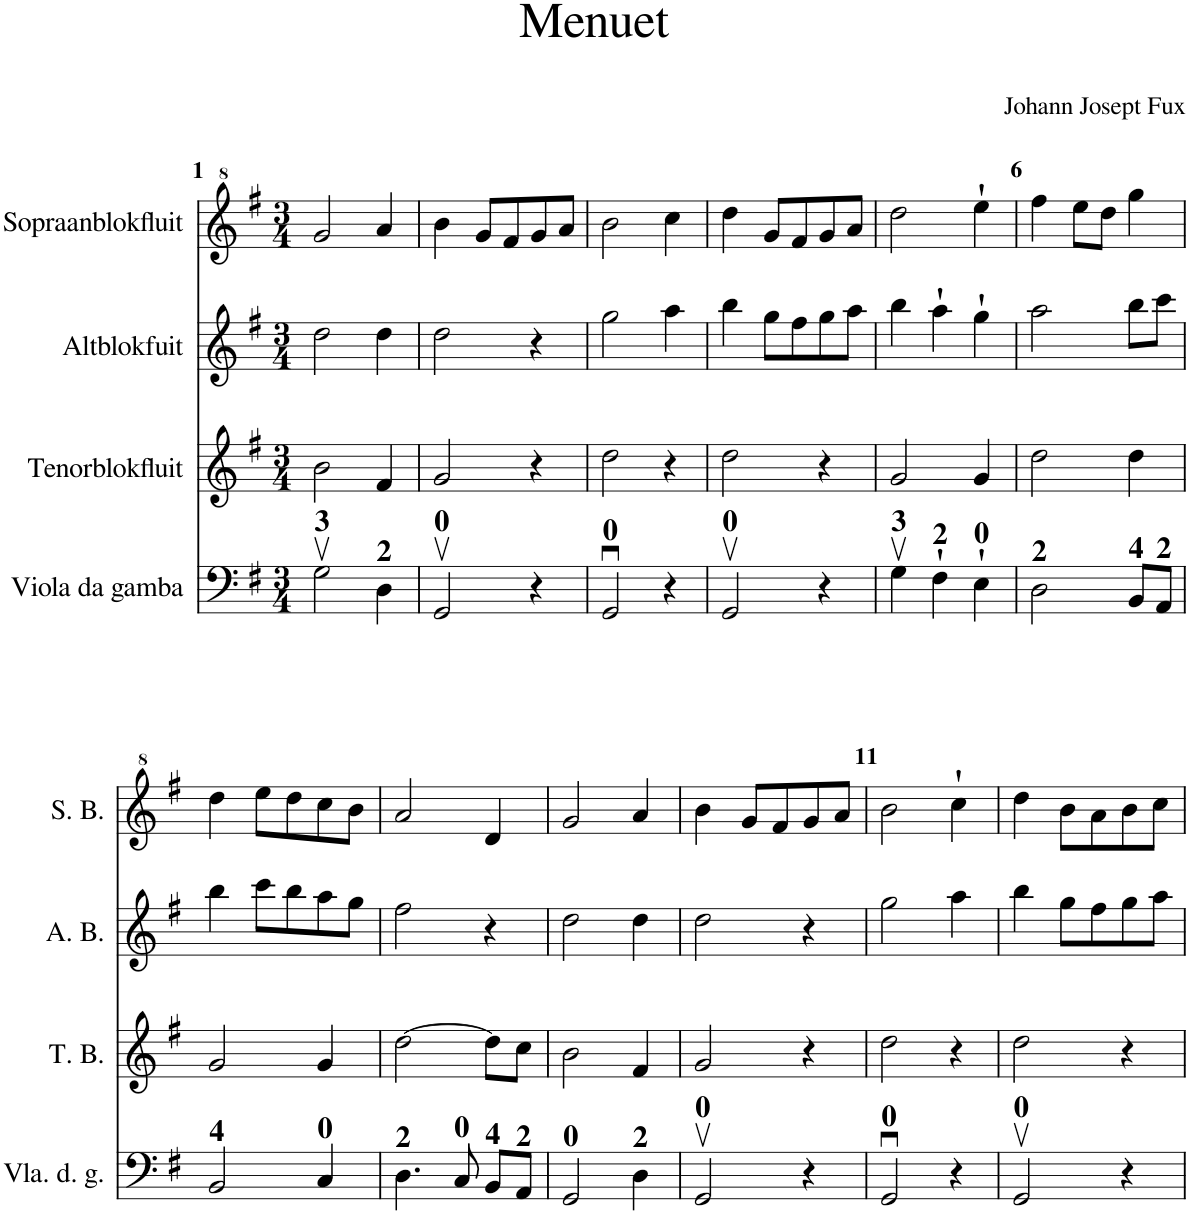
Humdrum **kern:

**kern	**kern	**kern	**kern
*part4	*part3	*part2	*part1
*staff4	*staff3	*staff2	*staff1
*I"Viola da gamba	*I"Tenorblokfluit	*I"Altblokfuit	*I"Sopraanblokfluit
*I'Vla. d. g.	*I'T. B.	*I'A. B.	*I'S. B.
*clefF4	*clefG2	*clefG2	*clefG^2
*k[f#]	*k[f#]	*k[f#]	*k[f#]
*M3/4	*M3/4	*M3/4	*M3/4
=1	=1	=1	=1
2Gv\	2b\	2dd\	2gg/
4D\	4f#/	4dd\	4aa/
=2	=2	=2	=2
2GGv/	2g/	2dd\	4bb\
.	.	.	8gg/L
.	.	.	8ff#/
4r	4r	4r	8gg/
.	.	.	8aa/J
=3	=3	=3	=3
2GGu/	2dd\	2gg\	2bb\
4r	4r	4aa\	4ccc\
=4	=4	=4	=4
2GGv/	2dd\	4bb\	4ddd\
.	.	8gg\L	8gg/L
.	.	8ff#\	8ff#/
4r	4r	8gg\	8gg/
.	.	8aa\J	8aa/J
=5	=5	=5	=5
4Gv\	2g/	4bb\	2ddd\
4F#`\	.	4aa`\	.
4E`\	4g/	4gg`\	4eee`\
=6	=6	=6	=6
2D\	2dd\	2aa\	4fff#\
.	.	.	8eee\L
.	.	.	8ddd\J
8BB/L	4dd\	8bb\L	4ggg\
8AA/J	.	8ccc\J	.
!!LO:LB:g=z
=7	=7	=7	=7
2BB/	2g/	4bb\	4ddd\
.	.	8ccc\L	8eee\L
.	.	8bb\	8ddd\
4C/	4g/	8aa\	8ccc\
.	.	8gg\J	8bb\J
=8	=8	=8	=8
4.D\	[2dd\	2ff#\	2aa/
8C/	.	.	.
8BB/L	8dd\L]	4r	4dd/
8AA/J	8cc\J	.	.
=9	=9	=9	=9
2GG/	2b\	2dd\	2gg/
4D\	4f#/	4dd\	4aa/
=10	=10	=10	=10
2GGv/	2g/	2dd\	4bb\
.	.	.	8gg/L
.	.	.	8ff#/
4r	4r	4r	8gg/
.	.	.	8aa/J
=11	=11	=11	=11
2GGu/	2dd\	2gg\	2bb\
4r	4r	4aa\	4ccc`\
=12	=12	=12	=12
2GGv/	2dd\	4bb\	4ddd\
.	.	8gg\L	8bb\L
.	.	8ff#\	8aa\
4r	4r	8gg\	8bb\
.	.	8aa\J	8ccc\J
=	=	=	=
*-	*-	*-	*-
